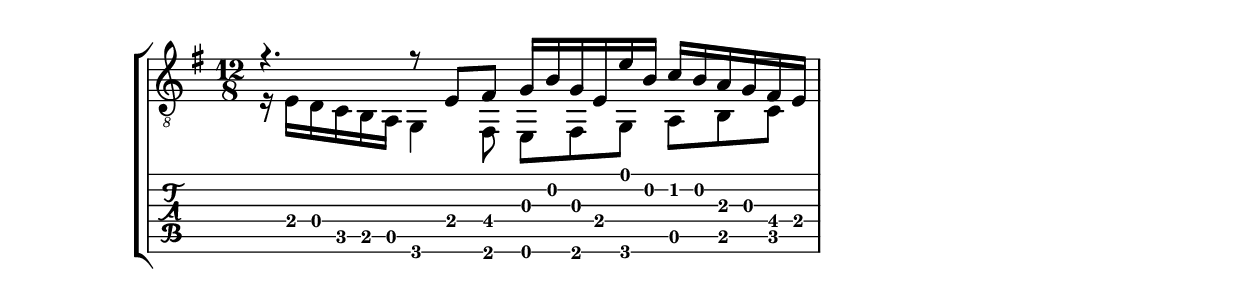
%% DO NOT EDIT this file manually; it is automatically
%% generated from LSR http://lsr.di.unimi.it
%% Make any changes in LSR itself, or in Documentation/snippets/new/ ,
%% and then run scripts/auxiliar/makelsr.py
%%
%% This file is in the public domain.
\version "2.18.0"

\header {
  lsrtags = "fretted-strings"

  texidoc = "
Polyphony is created the same way in a @code{TabStaff} as in a regular
staff.

"
  doctitle = "Polyphony in tablature"
} % begin verbatim

upper = \relative c' {
  \time 12/8
  \key e \minor
  \voiceOne
  r4. r8 e, fis g16 b g e e' b c b a g fis e
}

lower = \relative c {
  \key e \minor
  \voiceTwo
  r16 e d c b a g4 fis8 e fis g a b c
}

\score {
  <<
    \new StaffGroup = "tab with traditional" <<
      \new Staff = "guitar traditional" <<
        \clef "treble_8"
        \context Voice = "upper" \upper
        \context Voice = "lower" \lower
      >>
      \new TabStaff = "guitar tab" <<
        \context TabVoice = "upper" \upper
        \context TabVoice = "lower" \lower
      >>
    >>
  >>
}
